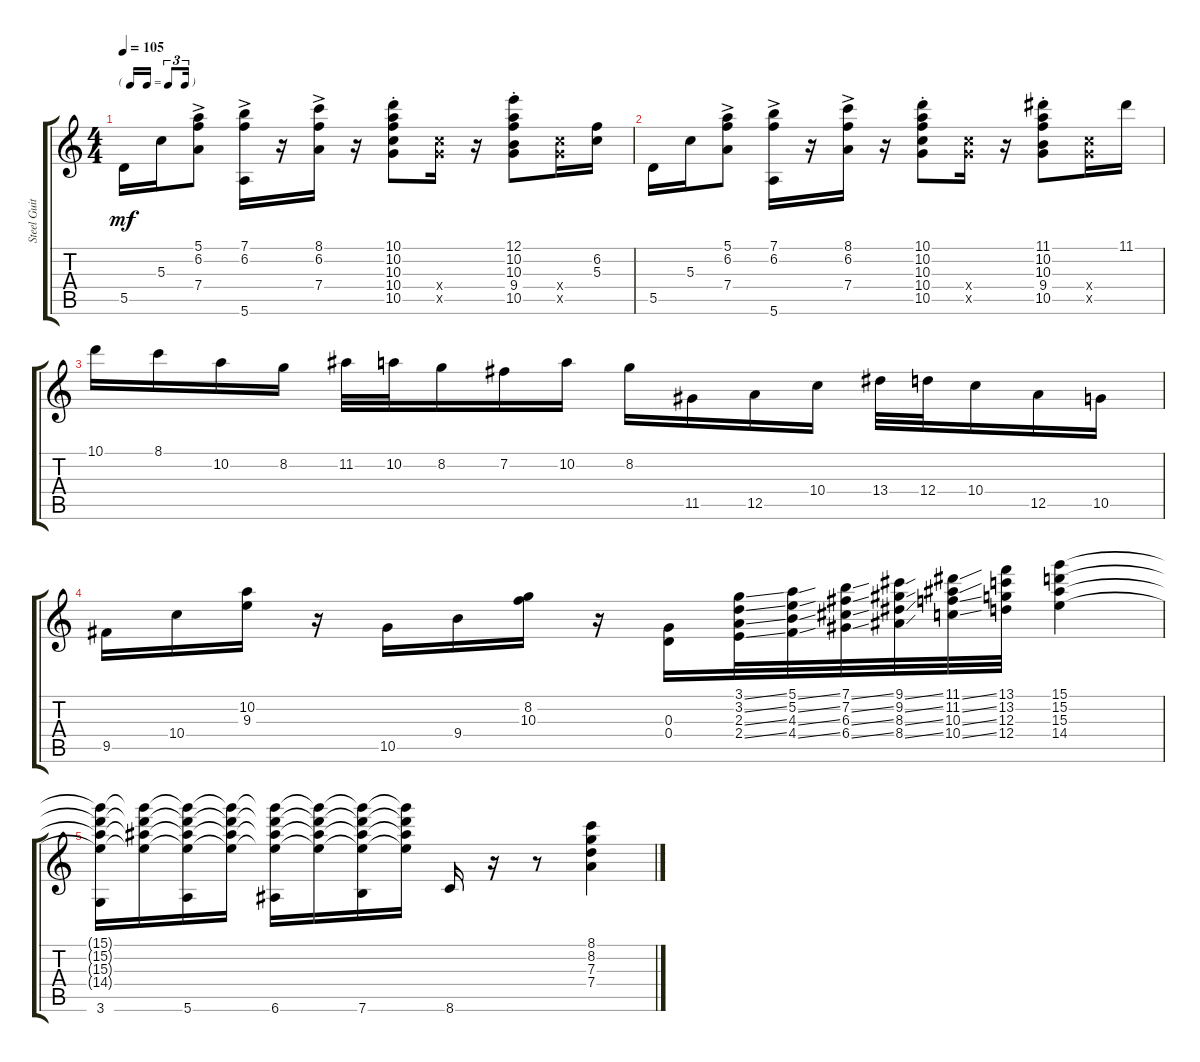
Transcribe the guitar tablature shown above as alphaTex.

\track ("Steel Guitar" "Steel Guit") {instrument acousticguitarsteel}
\staff {score tabs}
\tuning (E4 B3 G3 D3 A2 E2) {hide}
\ts (4 4)
\tf triplet16th
\tempo 105
\clef g2
\ks c
5.5.16{dy mf} 5.3.16 (5.1{ac} 6.2 7.4).8 (7.1{ac} 6.2 5.6).16 r.16 (8.1{ac} 6.2 7.4).16 r.16 (10.1 10.2{st} 10.3{st} 10.4{st} 10.5{st}).8 (10.4{x} 10.5{x}).16 r.16 (12.1 10.2{st} 10.3 9.4{st} 10.5{st}).8 (10.4{x} 10.5{x}).16 (6.2 5.3).16 |
5.5.16 5.3.16 (5.1{ac} 6.2 7.4).8 (7.1{ac} 6.2 5.6).16 r.16 (8.1{ac} 6.2 7.4).16 r.16 (10.1 10.2{st} 10.3{st} 10.4{st} 10.5{st}).8 (10.4{x} 10.5{x}).16 r.16 (11.1 10.2{st} 10.3 9.4{st} 10.5{st}).8 (10.4{x} 10.5{x}).16 11.1.16 |
10.1.16 8.1.16 10.2.16 8.2.16 11.2.32 10.2.32 8.2.16 7.2.16 10.2.16 8.2.16 11.5.16 12.5.16 10.4.16 13.4.32 12.4.32 10.4.16 12.5.16 10.5.16 |
9.5.16 10.4.16 (10.2 9.3).16 r.16 10.5.16 9.4.16 (8.2 10.3).16 r.16 (0.3 0.4).16 (3.1{ss} 3.2{ss} 2.3{ss} 2.4{ss}).32 (5.1{ss} 5.2{ss} 4.3{ss} 4.4{ss}).32 (7.1{ss} 7.2{ss} 6.3{ss} 6.4{ss}).32 (9.1{ss} 9.2{ss} 8.3{ss} 8.4{ss}).32 (11.1{ss} 11.2{ss} 10.3{ss} 10.4{ss}).32 (13.1 13.2 12.3 12.4).32 (15.1 15.2 15.3 14.4).4 |
(15.1{t} 15.2{t} 15.3{t} 14.4{t} 3.6).16 (15.1{t} 15.2{t} 15.3{t} 14.4{t}).16 (15.1{t} 15.2{t} 15.3{t} 14.4{t} 5.6).16 (15.1{t} 15.2{t} 15.3{t} 14.4{t}).16 (15.1{t} 15.2{t} 15.3{t} 14.4{t} 6.6).16 (15.1{t} 15.2{t} 15.3{t} 14.4{t}).16 (15.1{t} 15.2{t} 15.3{t} 14.4{t} 7.6).16 (15.1{t} 15.2{t} 15.3{t} 14.4{t}).16 8.6.16 r.16 r.8 (8.1 8.2 7.3 7.4).4
